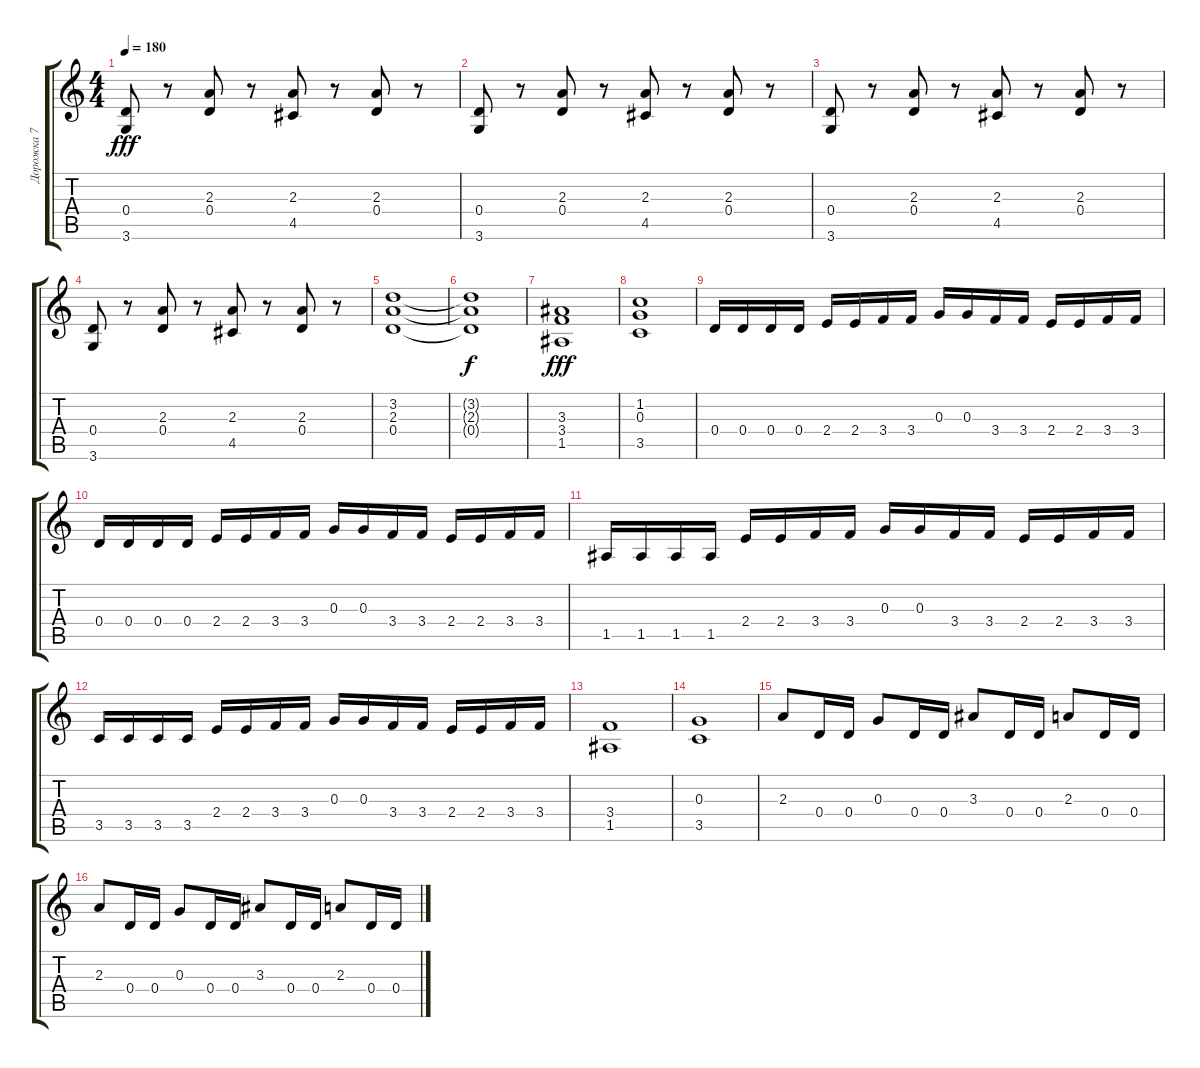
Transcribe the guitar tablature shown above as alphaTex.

\track ("Дорожка 7" "Дорожка 7") {instrument distortionguitar}
\staff {score tabs}
\tuning (E4 B3 G3 D3 A2 E2) {hide}
\ts (4 4)
\tempo 180
\clef g2
\ks c
(0.4 3.6).8{dy fff} r.8 (2.3 0.4).8 r.8 (2.3 4.5).8 r.8 (2.3 0.4).8 r.8 |
(0.4 3.6).8 r.8 (2.3 0.4).8 r.8 (2.3 4.5).8 r.8 (2.3 0.4).8 r.8 |
(0.4 3.6).8 r.8 (2.3 0.4).8 r.8 (2.3 4.5).8 r.8 (2.3 0.4).8 r.8 |
(0.4 3.6).8 r.8 (2.3 0.4).8 r.8 (2.3 4.5).8 r.8 (2.3 0.4).8 r.8 |
(3.2 2.3 0.4).1 |
(3.2{t} 2.3{t} 0.4{t}).1{dy f} |
(3.3 3.4 1.5).1{dy fff} |
(1.2 0.3 3.5).1 |
0.4.16 0.4.16 0.4.16 0.4.16 2.4.16 2.4.16 3.4.16 3.4.16 0.3.16 0.3.16 3.4.16 3.4.16 2.4.16 2.4.16 3.4.16 3.4.16 |
0.4.16 0.4.16 0.4.16 0.4.16 2.4.16 2.4.16 3.4.16 3.4.16 0.3.16 0.3.16 3.4.16 3.4.16 2.4.16 2.4.16 3.4.16 3.4.16 |
1.5.16 1.5.16 1.5.16 1.5.16 2.4.16 2.4.16 3.4.16 3.4.16 0.3.16 0.3.16 3.4.16 3.4.16 2.4.16 2.4.16 3.4.16 3.4.16 |
3.5.16 3.5.16 3.5.16 3.5.16 2.4.16 2.4.16 3.4.16 3.4.16 0.3.16 0.3.16 3.4.16 3.4.16 2.4.16 2.4.16 3.4.16 3.4.16 |
(3.4 1.5).1 |
(0.3 3.5).1 |
2.3.8 0.4.16 0.4.16 0.3.8 0.4.16 0.4.16 3.3.8 0.4.16 0.4.16 2.3.8 0.4.16 0.4.16 |
2.3.8 0.4.16 0.4.16 0.3.8 0.4.16 0.4.16 3.3.8 0.4.16 0.4.16 2.3.8 0.4.16 0.4.16
